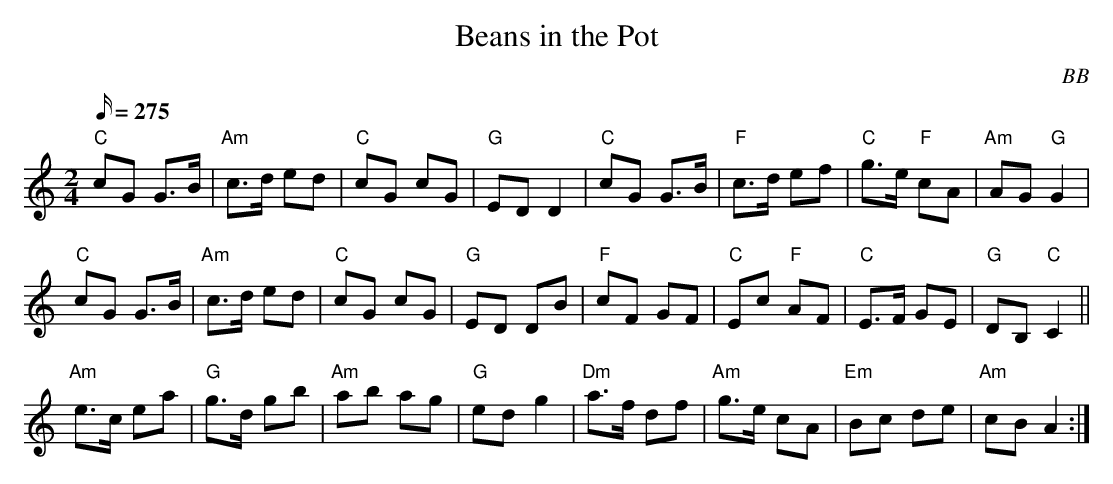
X:1
T: Beans in the Pot
C: BB
M: 2/4
Q: 275
L: 1/8
K: C
"C"cG G>B|"Am"c>d ed|"C"cG cG|"G"ED D2|"C"cG G>B|"F"c>d ef|\
"C"g>e "F"cA | "Am"AG "G"G2 |
"C"cG G>B|"Am"c>d ed|"C"cG cG|"G"ED DB|"F"cF GF|"C"Ec "F"AF|\
"C"E>F GE | "G"DB, "C"C2 ||
"Am"e>c ea|"G"g>d gb|"Am"ab ag|"G"ed g2|"Dm"a>f df|"Am"g>e cA|\
"Em"Bc de |"Am"cB A2 :|
